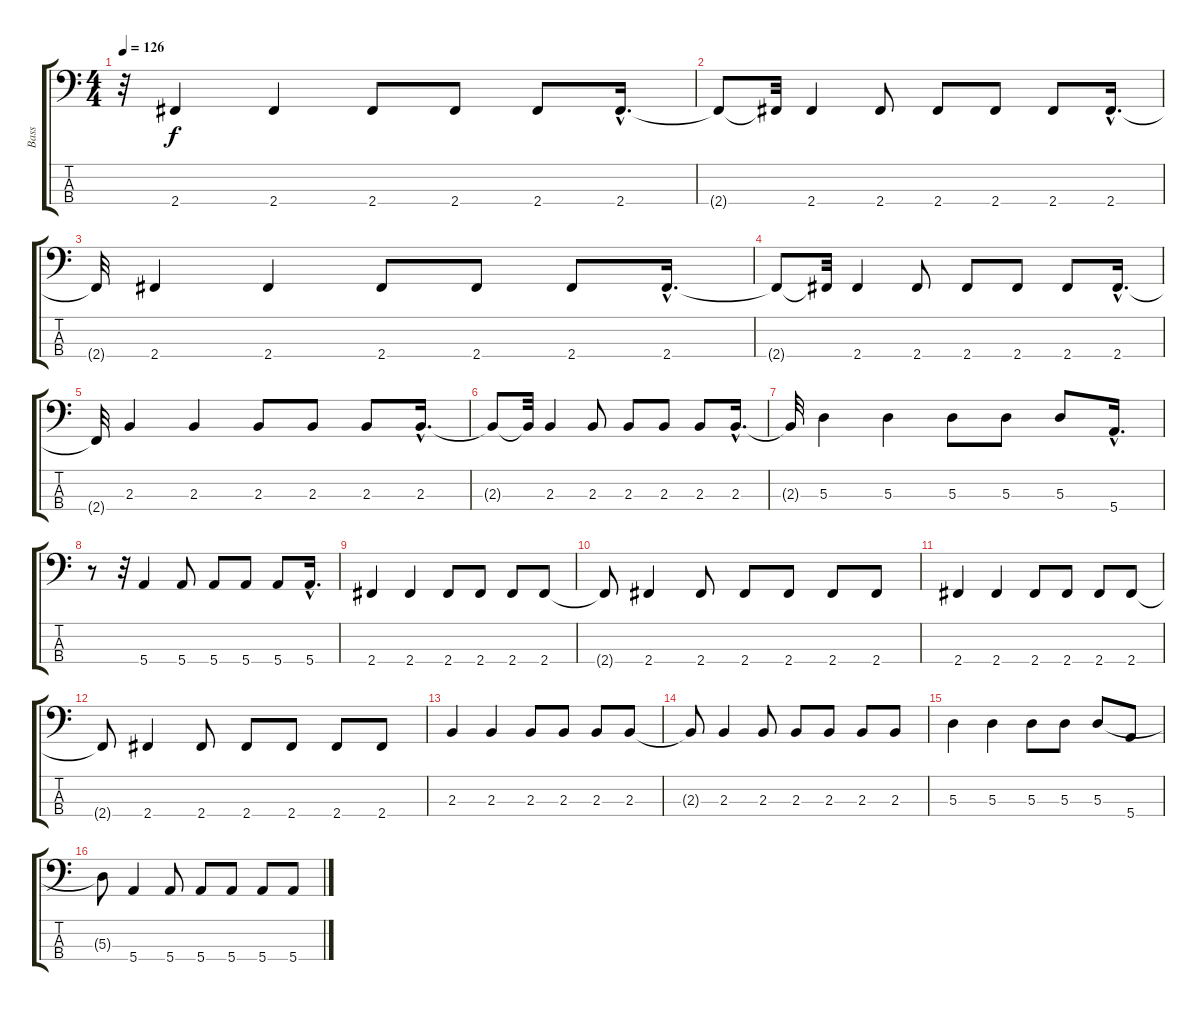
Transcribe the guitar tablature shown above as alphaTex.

\track ("Bass" "Bass") {instrument electricbassfinger}
\staff {score tabs}
\tuning (G2 D2 A1 E1) {hide}
\ts (4 4)
\tempo 126
\clef f4
\ks c
r.32{dy f} 2.4.4 2.4.4 2.4.8 2.4.8 2.4.8 2.4{hac}.16{d} |
2.4{t}.8 2.4{t}.32 2.4.4 2.4.8 2.4.8 2.4.8 2.4.8 2.4{hac}.16{d} |
2.4{t}.32 2.4.4 2.4.4 2.4.8 2.4.8 2.4.8 2.4{hac}.16{d} |
2.4{t}.8 2.4{t}.32 2.4.4 2.4.8 2.4.8 2.4.8 2.4.8 2.4{hac}.16{d} |
2.4{t}.32 2.3.4 2.3.4 2.3.8 2.3.8 2.3.8 2.3{hac}.16{d} |
2.3{t}.8 2.3{t}.32 2.3.4 2.3.8 2.3.8 2.3.8 2.3.8 2.3{hac}.16{d} |
2.3{t}.32 5.3.4 5.3.4 5.3.8 5.3.8 5.3.8 5.4{hac}.16{d} |
r.8 r.32 5.4.4 5.4.8 5.4.8 5.4.8 5.4.8 5.4{hac}.16{d} |
2.4.4 2.4.4 2.4.8 2.4.8 2.4.8 2.4.8 |
2.4{t}.8 2.4.4 2.4.8 2.4.8 2.4.8 2.4.8 2.4.8 |
2.4.4 2.4.4 2.4.8 2.4.8 2.4.8 2.4.8 |
2.4{t}.8 2.4.4 2.4.8 2.4.8 2.4.8 2.4.8 2.4.8 |
2.3.4 2.3.4 2.3.8 2.3.8 2.3.8 2.3.8 |
2.3{t}.8 2.3.4 2.3.8 2.3.8 2.3.8 2.3.8 2.3.8 |
5.3.4 5.3.4 5.3.8 5.3.8 5.3.8 5.4.8 |
5.3{t}.8 5.4.4 5.4.8 5.4.8 5.4.8 5.4.8 5.4.8
